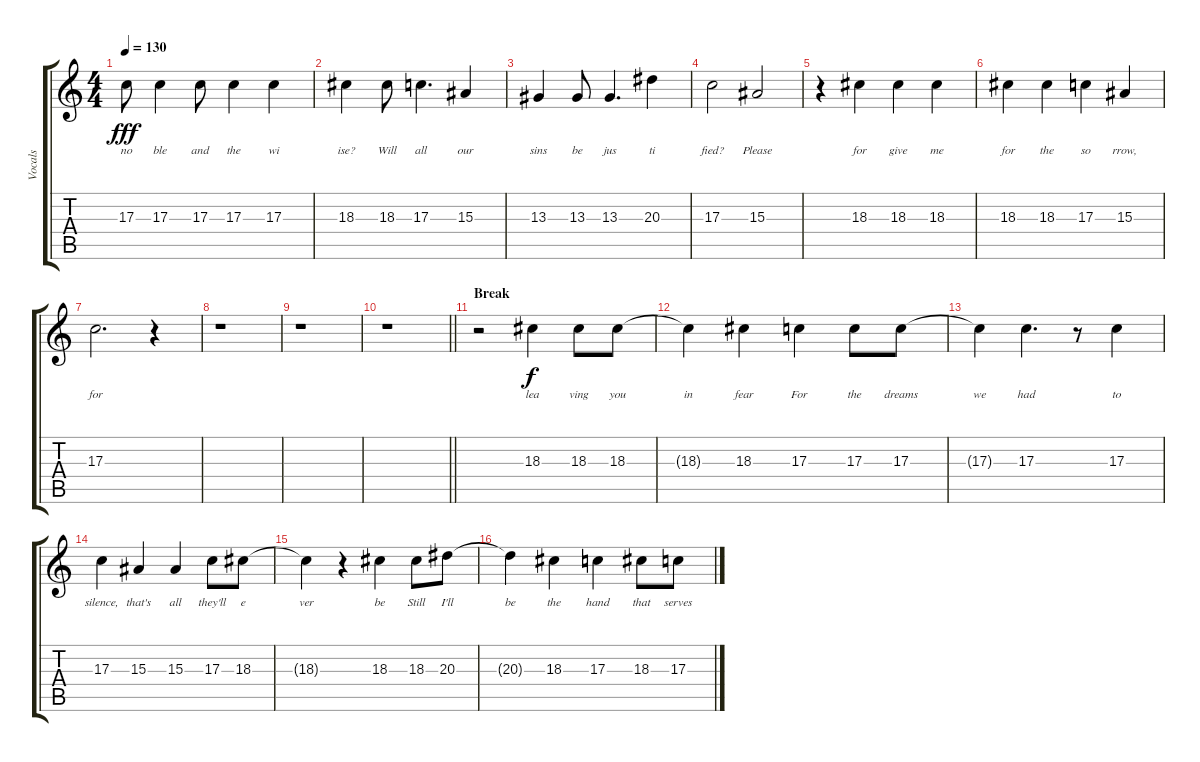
\track ("Vocals" "Vocals") {instrument violin}
\staff {score tabs}
\tuning (E4 B3 G3 D3 A2 E2) {hide}
\ts (4 4)
\tempo 130
\clef g2
\ks c
17.3.8{lyrics (0 "no") lyrics (1 "") lyrics (2 "") lyrics (3 "") lyrics (4 "") dy fff} 17.3.4{lyrics (0 "ble") lyrics (1 "") lyrics (2 "") lyrics (3 "") lyrics (4 "")} 17.3.8{lyrics (0 "and") lyrics (1 "") lyrics (2 "") lyrics (3 "") lyrics (4 "")} 17.3.4{lyrics (0 "the") lyrics (1 "") lyrics (2 "") lyrics (3 "") lyrics (4 "")} 17.3.4{lyrics (0 "wi") lyrics (1 "") lyrics (2 "") lyrics (3 "") lyrics (4 "")} |
18.3.4{lyrics (0 "ise?") lyrics (1 "") lyrics (2 "") lyrics (3 "") lyrics (4 "")} 18.3.8{lyrics (0 "Will") lyrics (1 "") lyrics (2 "") lyrics (3 "") lyrics (4 "")} 17.3.4{d lyrics (0 "all") lyrics (1 "") lyrics (2 "") lyrics (3 "") lyrics (4 "")} 15.3.4{lyrics (0 "our") lyrics (1 "") lyrics (2 "") lyrics (3 "") lyrics (4 "")} |
13.3.4{lyrics (0 "sins") lyrics (1 "") lyrics (2 "") lyrics (3 "") lyrics (4 "")} 13.3.8{lyrics (0 "be") lyrics (1 "") lyrics (2 "") lyrics (3 "") lyrics (4 "")} 13.3.4{d lyrics (0 "jus") lyrics (1 "") lyrics (2 "") lyrics (3 "") lyrics (4 "")} 20.3.4{lyrics (0 "ti") lyrics (1 "") lyrics (2 "") lyrics (3 "") lyrics (4 "")} |
17.3.2{lyrics (0 "fied?") lyrics (1 "") lyrics (2 "") lyrics (3 "") lyrics (4 "")} 15.3.2{lyrics (0 "Please") lyrics (1 "") lyrics (2 "") lyrics (3 "") lyrics (4 "")} |
r.4 18.3.4{lyrics (0 "for") lyrics (1 "") lyrics (2 "") lyrics (3 "") lyrics (4 "")} 18.3.4{lyrics (0 "give") lyrics (1 "") lyrics (2 "") lyrics (3 "") lyrics (4 "")} 18.3.4{lyrics (0 "me") lyrics (1 "") lyrics (2 "") lyrics (3 "") lyrics (4 "")} |
18.3.4{lyrics (0 "for") lyrics (1 "") lyrics (2 "") lyrics (3 "") lyrics (4 "")} 18.3.4{lyrics (0 "the") lyrics (1 "") lyrics (2 "") lyrics (3 "") lyrics (4 "")} 17.3.4{lyrics (0 "so") lyrics (1 "") lyrics (2 "") lyrics (3 "") lyrics (4 "")} 15.3.4{lyrics (0 "rrow,") lyrics (1 "") lyrics (2 "") lyrics (3 "") lyrics (4 "")} |
17.3.2{d lyrics (0 "for") lyrics (1 "") lyrics (2 "") lyrics (3 "") lyrics (4 "")} r.4 |
r.1 |
r.1 |
\barLineRight lightlight
r.1 |
\section ("" "Break")
r.2 18.3.4{lyrics (0 "lea") lyrics (1 "") lyrics (2 "") lyrics (3 "") lyrics (4 "") dy f} 18.3.8{lyrics (0 "ving") lyrics (1 "") lyrics (2 "") lyrics (3 "") lyrics (4 "")} 18.3.8{lyrics (0 "you") lyrics (1 "") lyrics (2 "") lyrics (3 "") lyrics (4 "")} |
18.3{t}.4{lyrics (0 "in") lyrics (1 "") lyrics (2 "") lyrics (3 "") lyrics (4 "")} 18.3.4{lyrics (0 "fear") lyrics (1 "") lyrics (2 "") lyrics (3 "") lyrics (4 "")} 17.3.4{lyrics (0 "For") lyrics (1 "") lyrics (2 "") lyrics (3 "") lyrics (4 "")} 17.3.8{lyrics (0 "the") lyrics (1 "") lyrics (2 "") lyrics (3 "") lyrics (4 "")} 17.3.8{lyrics (0 "dreams") lyrics (1 "") lyrics (2 "") lyrics (3 "") lyrics (4 "")} |
17.3{t}.4{lyrics (0 "we") lyrics (1 "") lyrics (2 "") lyrics (3 "") lyrics (4 "")} 17.3.4{d lyrics (0 "had") lyrics (1 "") lyrics (2 "") lyrics (3 "") lyrics (4 "")} r.8 17.3.4{lyrics (0 "to") lyrics (1 "") lyrics (2 "") lyrics (3 "") lyrics (4 "")} |
17.3.4{lyrics (0 "silence,") lyrics (1 "") lyrics (2 "") lyrics (3 "") lyrics (4 "")} 15.3.4{lyrics (0 "that's") lyrics (1 "") lyrics (2 "") lyrics (3 "") lyrics (4 "")} 15.3.4{lyrics (0 "all") lyrics (1 "") lyrics (2 "") lyrics (3 "") lyrics (4 "")} 17.3.8{lyrics (0 "they'll") lyrics (1 "") lyrics (2 "") lyrics (3 "") lyrics (4 "")} 18.3.8{lyrics (0 "e") lyrics (1 "") lyrics (2 "") lyrics (3 "") lyrics (4 "")} |
18.3{t}.4{lyrics (0 "ver") lyrics (1 "") lyrics (2 "") lyrics (3 "") lyrics (4 "")} r.4 18.3.4{lyrics (0 "be") lyrics (1 "") lyrics (2 "") lyrics (3 "") lyrics (4 "")} 18.3.8{lyrics (0 "Still") lyrics (1 "") lyrics (2 "") lyrics (3 "") lyrics (4 "")} 20.3.8{lyrics (0 "I'll") lyrics (1 "") lyrics (2 "") lyrics (3 "") lyrics (4 "")} |
20.3{t}.4{lyrics (0 "be") lyrics (1 "") lyrics (2 "") lyrics (3 "") lyrics (4 "")} 18.3.4{lyrics (0 "the") lyrics (1 "") lyrics (2 "") lyrics (3 "") lyrics (4 "")} 17.3.4{lyrics (0 "hand") lyrics (1 "") lyrics (2 "") lyrics (3 "") lyrics (4 "")} 18.3.8{lyrics (0 "that") lyrics (1 "") lyrics (2 "") lyrics (3 "") lyrics (4 "")} 17.3.8{lyrics (0 "serves") lyrics (1 "") lyrics (2 "") lyrics (3 "") lyrics (4 "")}
